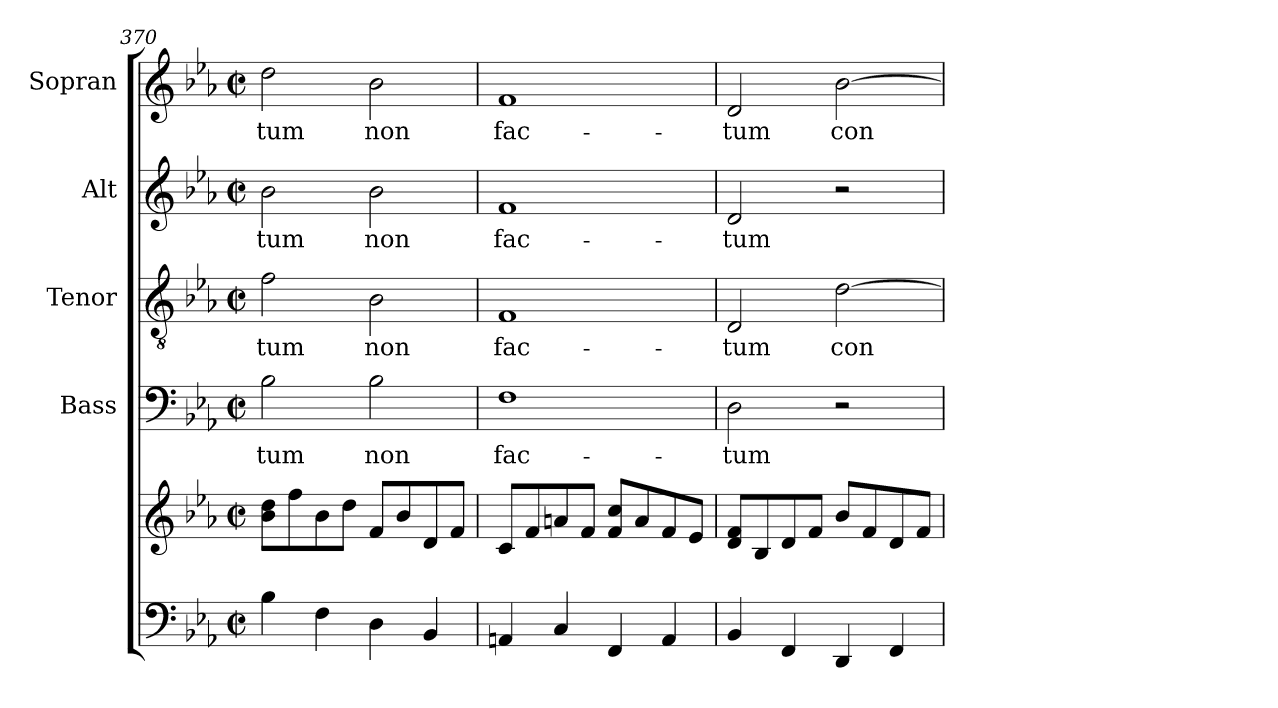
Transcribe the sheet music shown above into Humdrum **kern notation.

**kern	**kern	**kern	**text	**kern	**text	**kern	**text	**kern	**text
*part5	*part5	*part4	*part4	*part3	*part3	*part2	*part2	*part1	*part1
*staff6	*staff5	*staff4	*staff4	*staff3	*staff3	*staff2	*staff2	*staff1	*staff1
*	*	*I"Bass	*	*I"Tenor	*	*I"Alt	*	*I"Sopran	*
*	*	*I'B.	*	*I'T.	*	*I'A.	*	*I'S.	*
!!LO:PB:g=z
*clefF4	*clefG2	*clefF4	*	*clefGv2	*	*clefG2	*	*clefG2	*
*k[b-e-a-]	*k[b-e-a-]	*k[b-e-a-]	*	*k[b-e-a-]	*	*k[b-e-a-]	*	*k[b-e-a-]	*
*E-:	*E-:	*E-:	*	*E-:	*	*E-:	*	*E-:	*
*M2/2	*M2/2	*M2/2	*	*M2/2	*	*M2/2	*	*M2/2	*
*met(c|)	*met(c|)	*met(c|)	*	*met(c|)	*	*met(c|)	*	*met(c|)	*
=370	=370	=370	=370	=370	=370	=370	=370	=370	=370
!	!	!	!LO:LY:b	!	!LO:LY:b	!	!LO:LY:b	!	!LO:LY:b
4B-\	8b-\ 8dd\L	2B-\	-tum	2f\	-tum	2b-\	-tum	2dd\	-tum
.	8ff\	.	.	.	.	.	.	.	.
4F\	8b-\	.	.	.	.	.	.	.	.
.	8dd\J	.	.	.	.	.	.	.	.
!	!	!	!LO:LY:b	!	!LO:LY:b	!	!LO:LY:b	!	!LO:LY:b
4D\	8f/L	2B-\	non	2B-\	non	2b-\	non	2b-\	non
.	8b-/	.	.	.	.	.	.	.	.
4BB-/	8d/	.	.	.	.	.	.	.	.
.	8f/J	.	.	.	.	.	.	.	.
=371	=371	=371	=371	=371	=371	=371	=371	=371	=371
!	!	!	!LO:LY:b	!	!LO:LY:b	!	!LO:LY:b	!	!LO:LY:b
4AAn/	8c/L	1F	fac-	1F	fac-	1f	fac-	1f	fac-
.	8f/	.	.	.	.	.	.	.	.
4C/	8an/	.	.	.	.	.	.	.	.
.	8f/J	.	.	.	.	.	.	.	.
4FF/	8f/ 8cc/L	.	.	.	.	.	.	.	.
.	8a/	.	.	.	.	.	.	.	.
4AA/	8f/	.	.	.	.	.	.	.	.
.	8e-/J	.	.	.	.	.	.	.	.
=372	=372	=372	=372	=372	=372	=372	=372	=372	=372
!	!	!	!LO:LY:b	!	!LO:LY:b	!	!LO:LY:b	!	!LO:LY:b
4BB-/	8d/ 8f/L	2D\	-tum	2D/	-tum	2d/	-tum	2d/	-tum
.	8B-/	.	.	.	.	.	.	.	.
4FF/	8d/	.	.	.	.	.	.	.	.
.	8f/J	.	.	.	.	.	.	.	.
!	!	!	!	!	!LO:LY:b	!	!	!	!LO:LY:b
4DD/	8b-/L	2r	.	[2d\	con-	2r	.	[2b-\	con-
.	8f/	.	.	.	.	.	.	.	.
4FF/	8d/	.	.	.	.	.	.	.	.
.	8f/J	.	.	.	.	.	.	.	.
=	=	=	=	=	=	=	=	=	=
*-	*-	*-	*-	*-	*-	*-	*-	*-	*-
